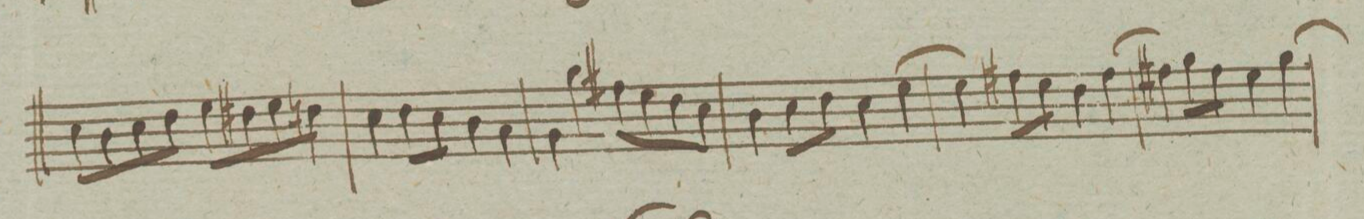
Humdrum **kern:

**kern	**dynam
*I"Clarinetto Primo in C. et B. _	*
*clefG2	*
*k[]	*
*met(c)	*
*M4/4	*
8cc\L	.
8b\	.
8cc\	.
8dd\J	.
8ee\L	.
8dd#X\	.
8ee\	.
8ddn\J	.
=59	=59
4cc\	.
8dd\L	.
8cc\J	.
4b\	.
4a\	.
=60	=60
4g\	.
4gg\	.
8ff#X\L	.
8ee\	.
8dd\	.
8cc\J	.
=61	=61
4b\	.
8cc\L	.
8dd\J	.
4cc\	.
[>4ee\	.
=62	=62
4ee\]	.
8ff#X\L	.
8ee\J	.
4dd\	.
[>4ff#\	.
=63	=63
4ff#X\]	.
8gg\L	.
8ff#X\J	.
4ee\	.
[>4gg\	.
=64	=64
*-	*-
